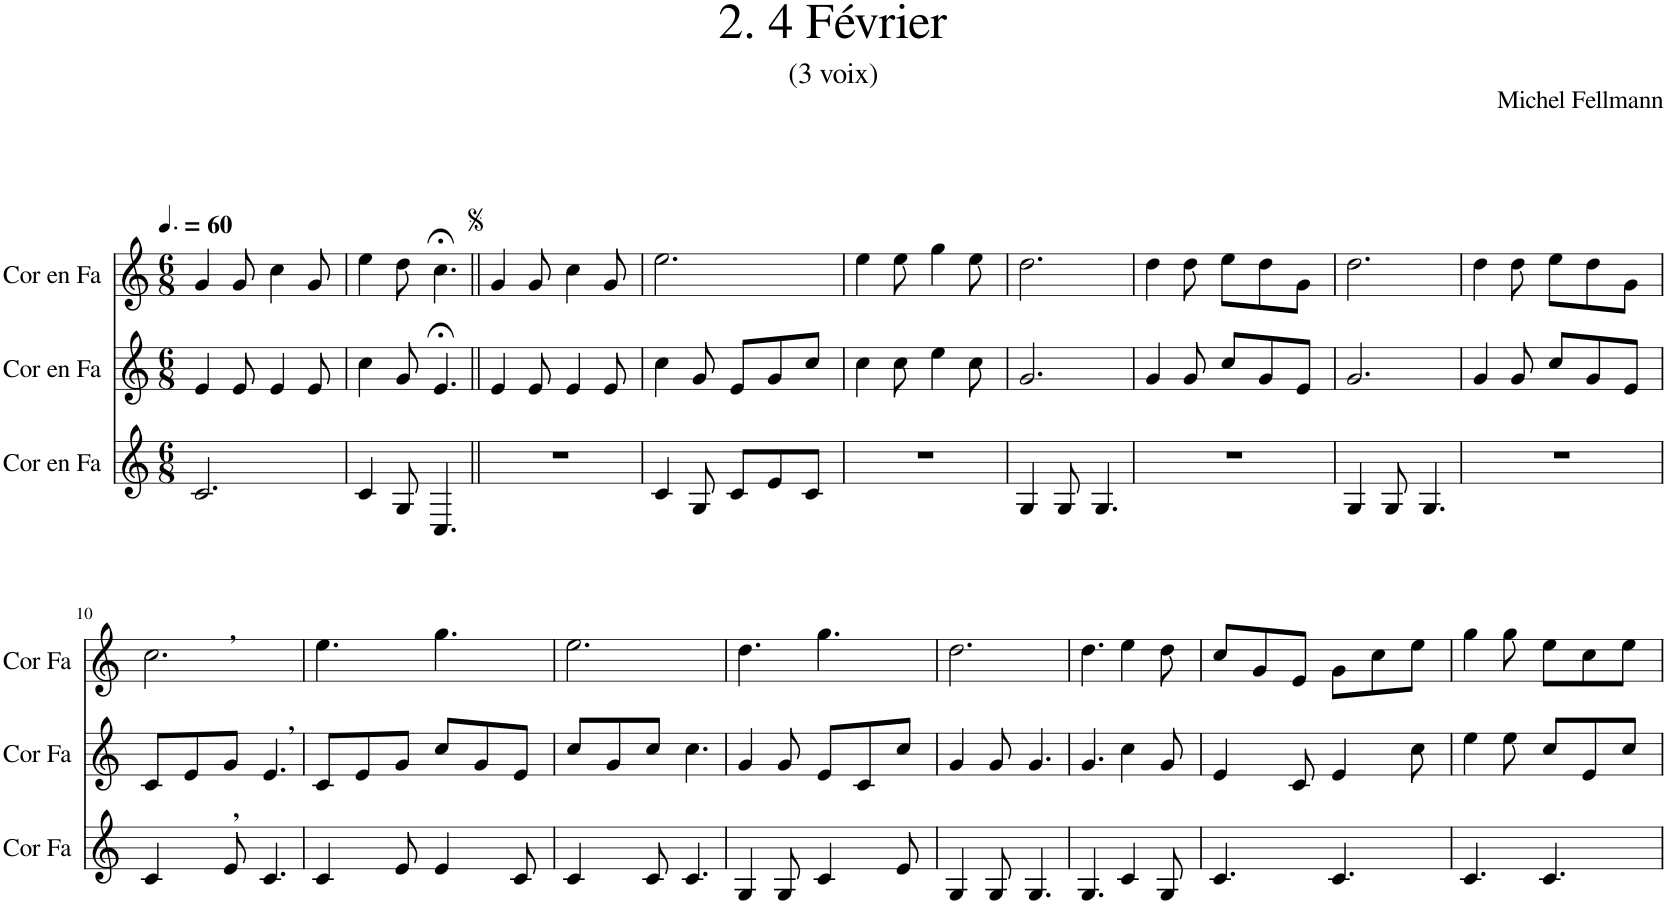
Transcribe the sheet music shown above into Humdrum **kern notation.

**kern	**kern	**kern
*part3	*part2	*part1
*staff3	*staff2	*staff1
*I"Cor en Fa	*I"Cor en Fa	*I"Cor en Fa
*I'Cor Fa	*I'Cor Fa	*I'Cor Fa
*clefG2	*clefG2	*clefG2
*Trd4c7	*Trd4c7	*Trd4c7
*k[]	*k[]	*k[]
*M6/8	*M6/8	*M6/8
*MM90	*MM90	*MM90
=1	=1	=1
2.c/	4e/	4g/
.	8e/	8g/
.	4e/	4cc\
.	8e/	8g/
=2	=2	=2
4c/	4cc\	4ee\
8G/	8g/	8dd\
4.C/	4.e;</	4.cc;<\
=3||	=3||	=3||
2.r	4e/	4g/
.	8e/	8g/
.	4e/	4cc\
.	8e/	8g/
=4	=4	=4
4c/	4cc\	2.ee\
8G/	8g/	.
8c/L	8e/L	.
8e/	8g/	.
8c/J	8cc/J	.
=5	=5	=5
2.r	4cc\	4ee\
.	8cc\	8ee\
.	4ee\	4gg\
.	8cc\	8ee\
=6	=6	=6
4G/	2.g/	2.dd\
8G/	.	.
4.G/	.	.
=7	=7	=7
2.r	4g/	4dd\
.	8g/	8dd\
.	8cc/L	8ee\L
.	8g/	8dd\
.	8e/J	8g\J
=8	=8	=8
4G/	2.g/	2.dd\
8G/	.	.
4.G/	.	.
=9	=9	=9
2.r	4g/	4dd\
.	8g/	8dd\
.	8cc/L	8ee\L
.	8g/	8dd\
.	8e/J	8g\J
!!LO:LB:g=z
=10	=10	=10
!	!	!LO:TX:a:B:t=,
!LO:TX:a:B:t=,	!	!
4c/	8c/L	2.cc\
.	8e/	.
8e/	8g/J	.
!	!LO:TX:a:B:t=,	!
4.c/	4.e/	.
=11	=11	=11
4c/	8c/L	4.ee\
.	8e/	.
8e/	8g/J	.
4e/	8cc/L	4.gg\
.	8g/	.
8c/	8e/J	.
=12	=12	=12
4c/	8cc/L	2.ee\
.	8g/	.
8c/	8cc/J	.
4.c/	4.cc\	.
=13	=13	=13
4G/	4g/	4.dd\
8G/	8g/	.
4c/	8e/L	4.gg\
.	8c/	.
8e/	8cc/J	.
=14	=14	=14
4G/	4g/	2.dd\
8G/	8g/	.
4.G/	4.g/	.
=15	=15	=15
4.G/	4.g/	4.dd\
4c/	4cc\	4ee\
8G/	8g/	8dd\
=16	=16	=16
4.c/	4e/	8cc/L
.	.	8g/
.	8c/	8e/J
4.c/	4e/	8g\L
.	.	8cc\
.	8cc\	8ee\J
=17	=17	=17
4.c/	4ee\	4gg\
.	8ee\	8gg\
4.c/	8cc/L	8ee\L
.	8e/	8cc\
.	8cc/J	8ee\J
=	=	=
*-	*-	*-
